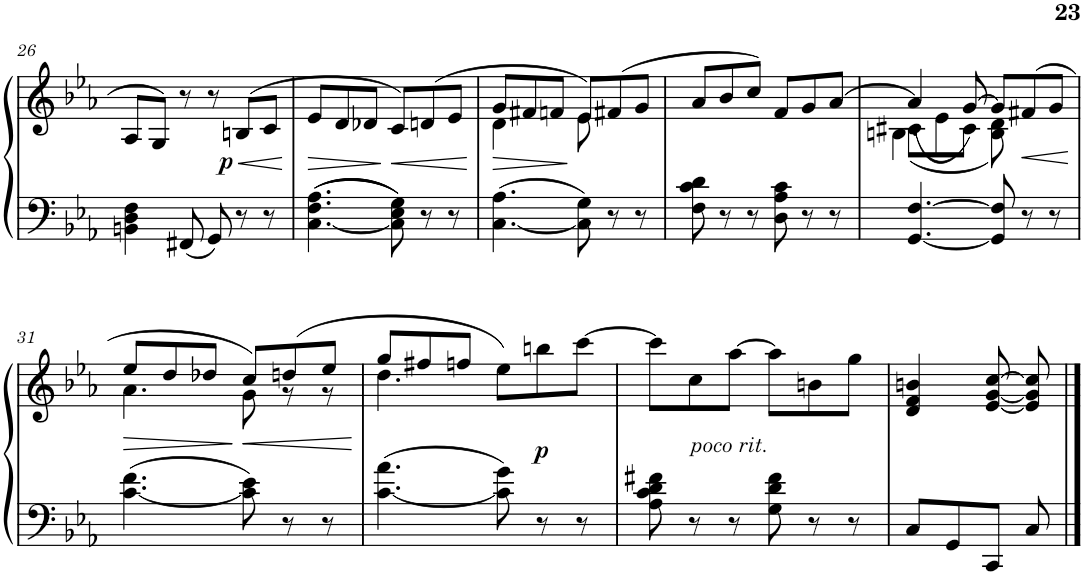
**kern	**kern	**dynam
*part1	*part1	*part1
*staff2	*staff1	*staff1/2
*I"Piano	*	*
*I'Pno.	*	*
!!LO:PB:g=z
*clefF4	*clefG2	*
*k[b-e-a-]	*k[b-e-a-]	*
*M6/8	*M6/8	*
=26	=26	=26
4BBn\ 4D\ 4F\	8A-/L	.
.	8G/J	.
8FF#X/	8r	.
8GG/	8r	.
!	!	!LO:HP:b
!	!	!LO:DY:n=1:b
8r	(>8Bn/L	< p
8r	8c/J	.
.	.	[
=27	=27	=27
!	!	!LO:HP:b
[4.C\ 4.F\ 4.A-\	8e-/L	>
.	8d/	.
.	8d-X/J	.
!	!	!LO:HP:n=1:b
8C\] 8E-\ 8G\	8c/L)	] <
8r	(>8dn/	.
8r	8e-/J	.
.	.	[
=28	=28	=28
!	!	!LO:HP:b
*	*^	*
[4.C\ 4.A-\	8g/L	4d\	>
.	8f#X/	.	.
.	8fn/J	8ryy	.
8C\] 8G\	8e-/L)	8e-\	]
8r	(>8f#X/	4ryy	.
8r	8g/J	.	.
*	*v	*v	*
=29	=29	=29
8F\ 8c\ 8d\	8a-/L	.
8r	8b-/	.
8r	8cc/J)	.
8D\ 8A-\ 8c\	8f/L	.
8r	8g/	.
8r	[8a-/J	.
=30	=30	=30
*	*^	*
*	*	*^	*
[4.GG/ [4.F/	(<8c#X\L	(4a-/]	4.Bn\	.
.	8e-\	.	.	.
.	8c#\J	[8g/)	.	.
8GG/] 8F/]	8g/L]	8B\ 8d\)	4.ryy	.
!	!	!	!	!LO:HP:b
8r	(>8f#X/	4ryy	.	<
8r	8g/J	.	.	.
*	*v	*v	*v	*
.	.	[
!!LO:LB:g=z
=31	=31	=31
!	!	!LO:HP:b
*	*^	*
[4.c\ 4.f\	8ee-/L	4.a-\	>
.	8dd/	.	.
.	8dd-X/J	.	.
!	!	!	!LO:HP:n=1:b
8c\] 8e-\	8cc/L)	8g\	] <
8r	(8ddn/	8r	.
8r	8ee-/J	8r	.
*	*v	*v	*
.	.	[
=32	=32	=32
*	*^	*
[4.c\ 4.a-\	8gg/L	4.dd\	.
.	8ff#X/	.	.
.	8ffn/J	.	.
8c\] 8g\	8ee-\L)	4.ryy	.
!	!	!	!LO:DY:b
8r	8bbn\	.	p
8r	[8ccc\J	.	.
*	*v	*v	*
=33	=33	=33
8A-\ 8c\ 8d\ 8f#X\	8ccc\L]	.
!	!LO:TX:b:i:t=poco rit.	!
8r	8cc\	.
8r	[8aa-\J	.
8G\ 8d\ 8f#\	8aa-\L]	.
8r	8bn\	.
8r	8gg\J	.
=34	=34	=34
8C/L	4d/ 4f/ 4bn/	.
8GG/	.	.
8CC/J	[8e-/ [8g/ [8cc/	.
8C/	8e-/] 8g/] 8cc/]	.
==	==	==
*-	*-	*-
